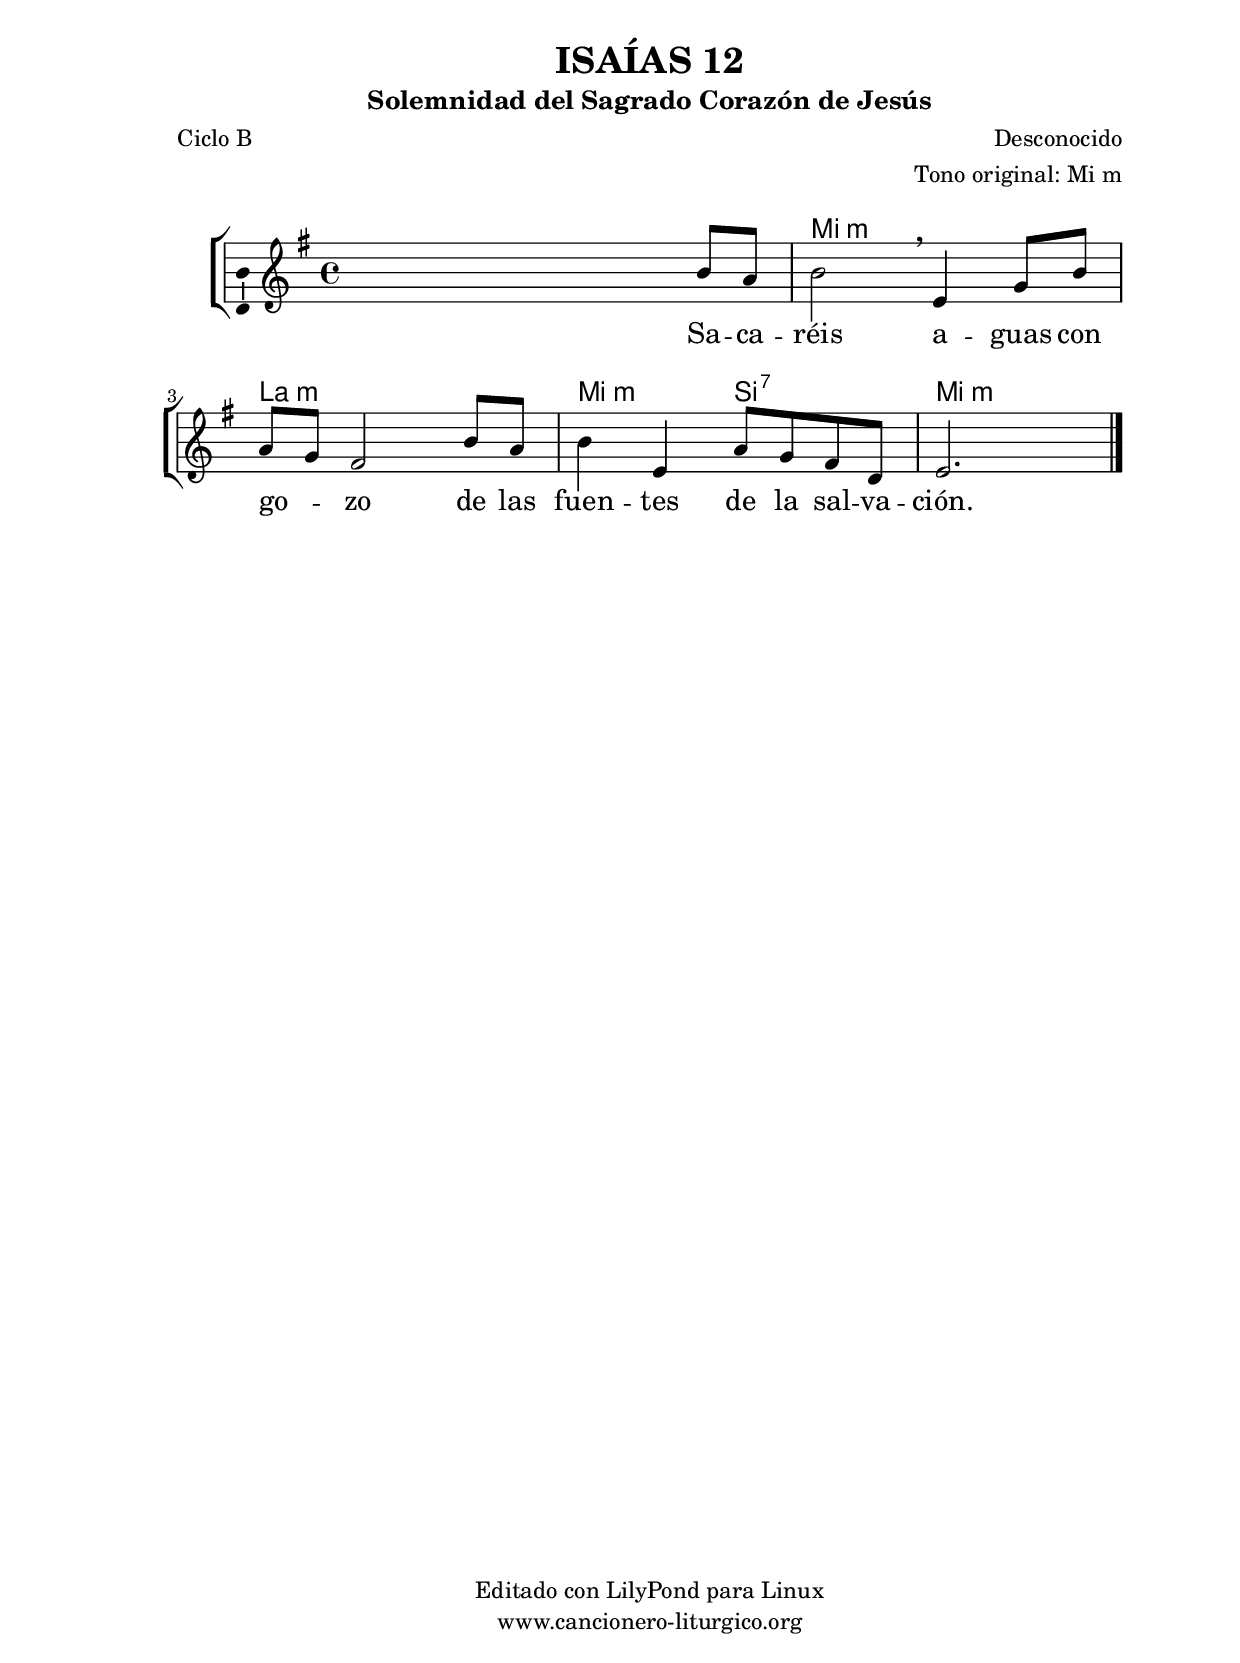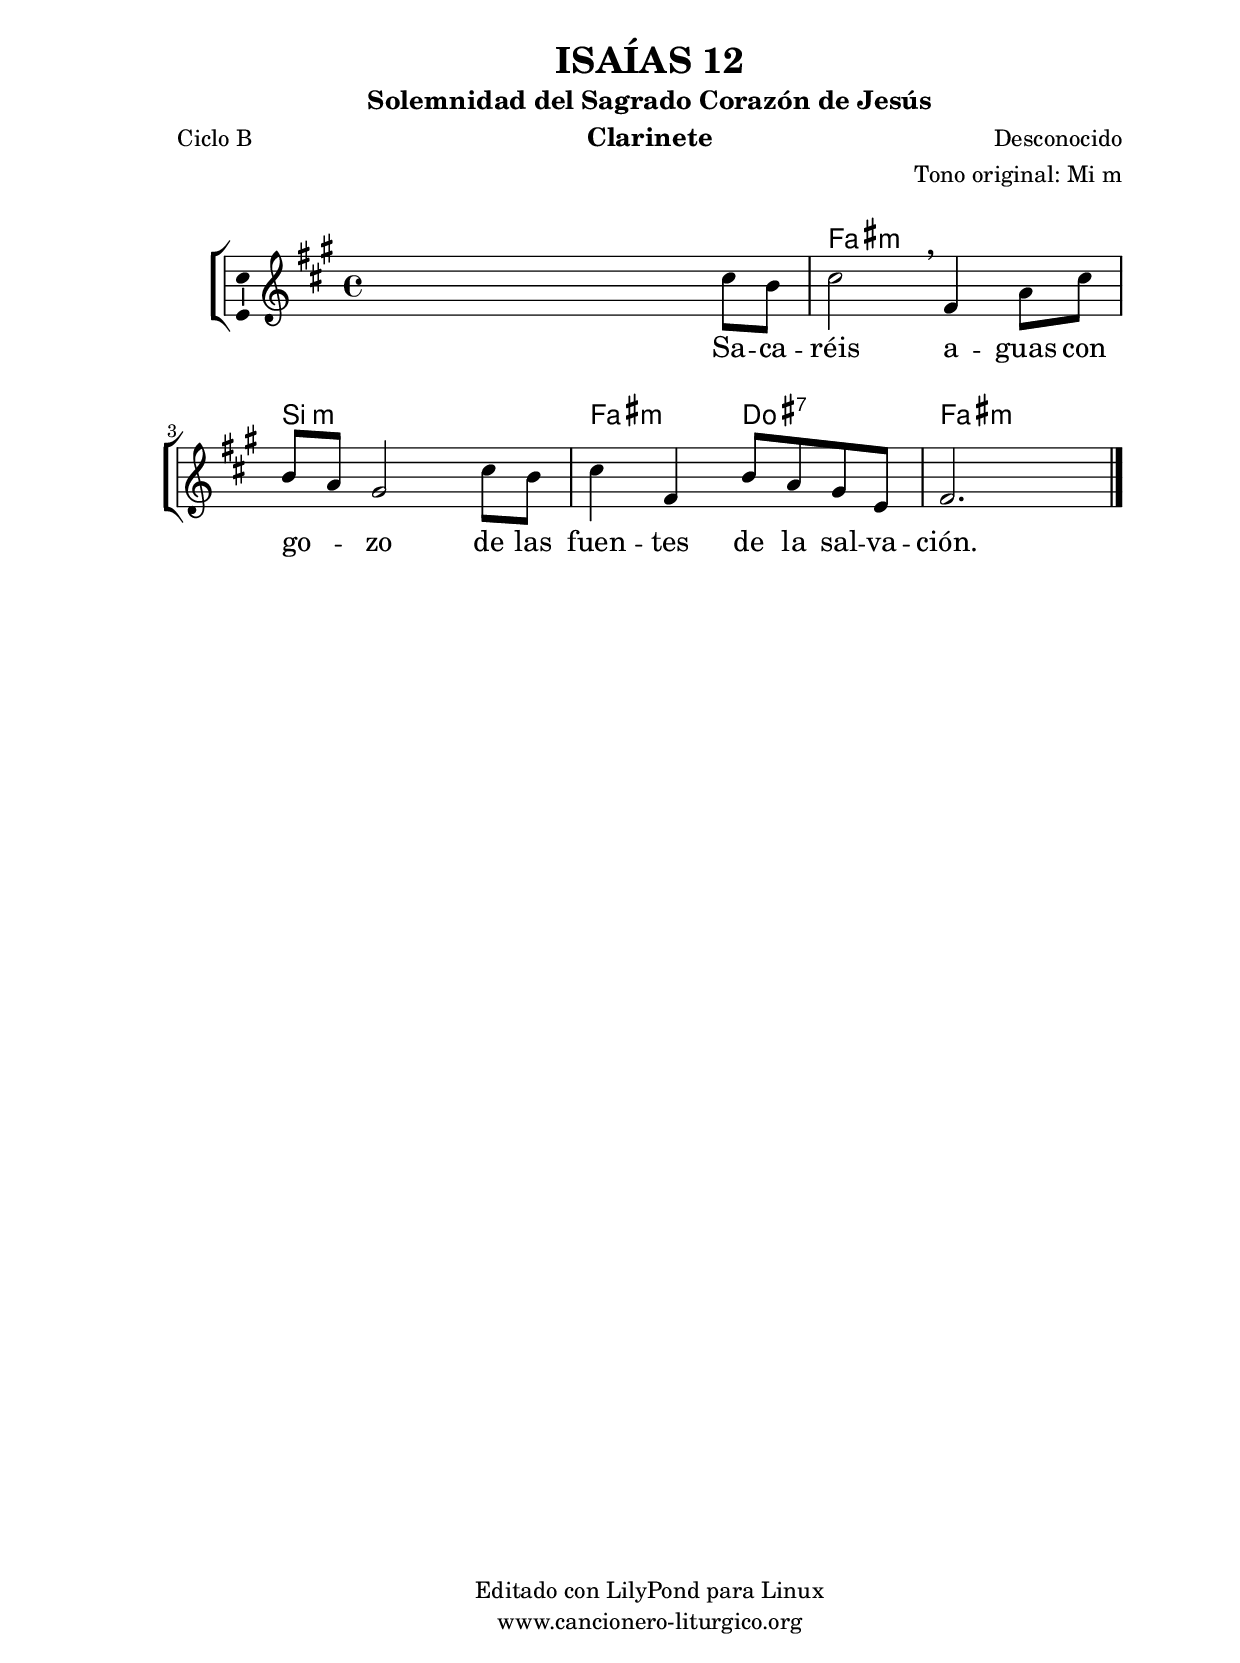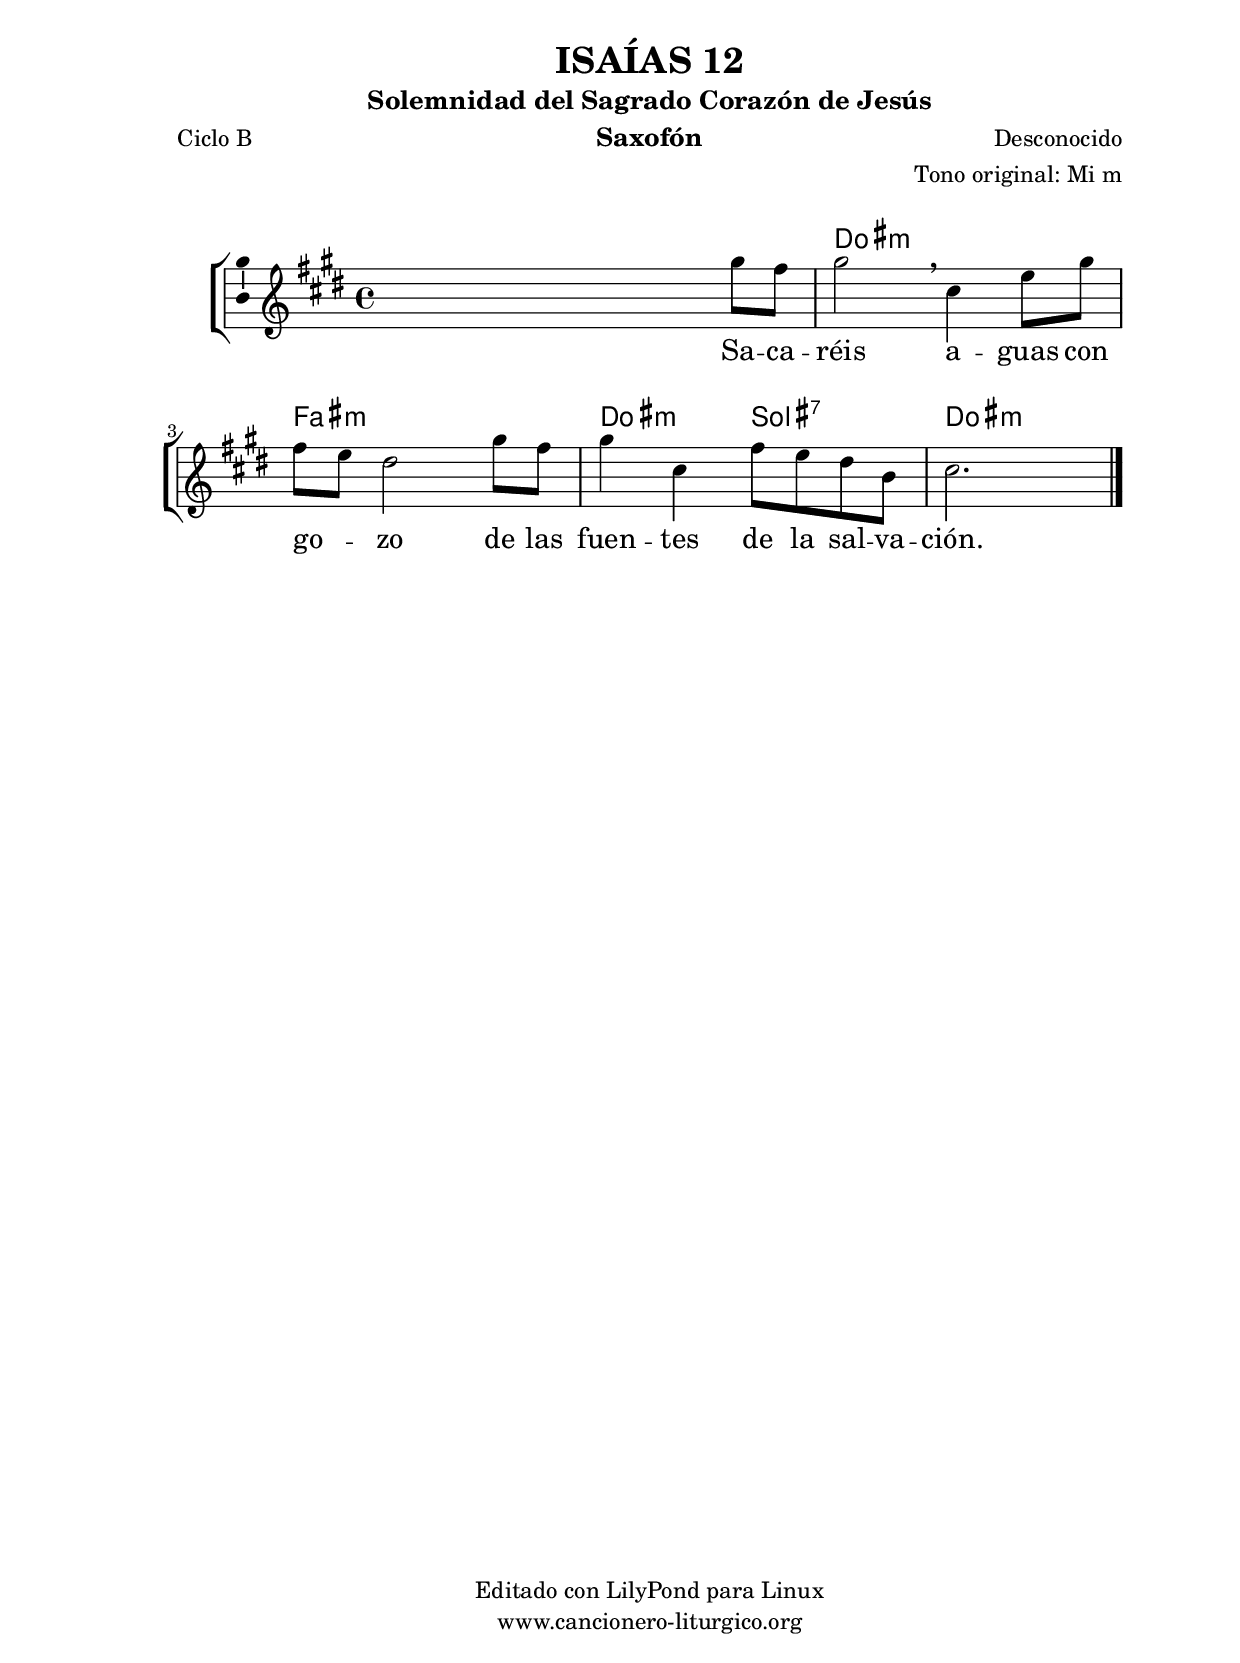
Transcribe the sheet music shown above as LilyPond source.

%
%para convertir .midi en .wav:
%timidity filename.midi -Ow -o finename.wav
%
%
%Para convertir de .wav a .mp3:
%lame -h -m j filename.wav
%
%
%para escuchar el midi:
%timidity nombrefichero.midi
%


%versión de lilypond para la que se ha escrito esta partitura:
\version "2.16.0"

	%Tamaño papel
	#(set-default-paper-size "a4")
	%Tamaño partitura
	#(set-global-staff-size 20)
	%No responde al pulsar sobre una nota
	#(ly:set-option 'point-and-click #f)

%parámetros del encabezamiento:
\header {
	title = "ISAÍAS 12"
	subtitle = "Solemnidad del Sagrado Corazón de Jesús"
	composer = "Desconocido"
	poet = "Ciclo B"
	meter = ""
	arranger = "Tono original: Mi m"
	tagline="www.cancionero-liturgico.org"
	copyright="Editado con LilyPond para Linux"
	}

%parámetros asociados al papel:
\paper  {
	oddHeaderMarkup = \markup {\fill-line { \on-the-fly #not-first-page \fromproperty #'header:title \on-the-fly #not-first-page \fromproperty #'header:composer }}
	evenHeaderMarkup = \markup {\fill-line { \fromproperty #'header:composer \fromproperty #'header:title }}
	#(set-paper-size "a4")
	print-page-number = ##f
	first-page-number = 1
	print-first-page-number = ##f
%	head-separation = 3.0 \cm
	top-margin = 2.0 \cm
	bottom-margin = 0.5\cm
%%%	bottom-margin = -1.0\cm
	left-margin = 3.0 \cm
	line-width = 16.0 \cm 
	indent = 8\mm
	interscoreline = 2.\mm
	between-system-space = 15\mm
%	para que las partituras no llenen la hoja:
	ragged-bottom = ##t
%	idem para la última hoja:
	ragged-last-bottom = ##f
%	para que las partituras llenen el ancho del papel:
	ragged-last = ##f
	after-title-space = 2.5 \cm
%page-count=1
system-count=2

	%Flexible Vertical Spacing
%	markup-markup-spacing =
%	#'((basic-distance . 15) (minimum-distance . 15) (padding . 3))
	markup-system-spacing =
	#'((basic-distance . 15) (minimum-distance . 15) (padding . 3))
	system-system-spacing =
	#'((basic-distance . 15) (minimum-distance . 15) (padding . 3))
	score-system-spacing =
	#'((basic-distance . 15) (minimum-distance . 15) (padding . 5))
%	top-system-spacing = % header
%	#'((basic-distance . 8) (minimum-distance . 0) (padding . 3))
%	top-markup-spacing =
%	#'((basic-distance . 20) (minimum-distance . 20) (padding . 3))
	last-bottom-spacing = % footer
	#'((basic-distance . 5) (minimum-distance . 5) (padding . 3))
%	score-markup-spacing =
%	#'((basic-distance . 16) (minimum-distance . 13) (padding . 3))

	}


%parámetros que afectan a toda la partitura:
global =  {
	%clave de sol (G):
	\clef G
	%armadura:
%	\transpose f g
	\key e \minor
	\tempo 4=100
	\set Score.tempoHideNote = ##t
	}


acordes = {
	\italianChords
	\chordmode {
%	\transpose c d
{

s1
e1:m a:m e2:m b:7 e1:m

	}
	}
}

melodia = 
%	\transpose f g
{
	\relative c''{

\time 4/4
s2 s4 b8 a
b2 \breathe e,4 g8 b
a8 g fis2 b8 a
b4 e, a8 g fis d
e2. s4

	\bar "|."
	}
	}


texto = \lyricmode {
Sa -- ca -- réis a -- guas con go -- _ zo
de las fuen -- tes de la sal -- va -- ción.
	}


acordesStaff = \context ChordNames = acordesStaff <<
	\set chordChanges = ##t
	\acordes
	>>


vozStaff = \context Voice = vozStaff
\with {\consists "Ambitus_engraver"}
<<
%	\set Staff.instrumentName = ""
%	\set Staff.shortInstrumentName = ""
%	\set Staff.midiInstrument = #"clarinet"
%	\set Staff.midiInstrument = #"cello"
%	\set Staff.midiInstrument = #"flute"
	\set Staff.midiInstrument = #"electric guitar (jazz)"
%	\set Staff.midiInstrument = #"english horn"
%	\set Staff.midiInstrument = #"violin"
%	\set Staff.midiInstrument = #"glockenspiel"
	\set Staff.midiMinimumVolume = #0.7
	\set Staff.midiMaximumVolume = #0.9
	\global
	\melodia
	>>


textoStaff = \context Lyrics = textoStaff <<
	\lyricsto vozStaff \texto
	>>

\book {
	\score {
		\context ChoirStaff {
			\override StaffGroup.SystemStartBracket #'collapse-height = #1
			\override Score.SystemStartBar #'collapse-height = #1
			<<
			\acordesStaff
			\vozStaff
			\textoStaff
			>>
			}
		\layout {
	    		\context {
				\Lyrics
				\override LyricText #'font-size = #2
				}
	   		 \context {
				\Score
				%fontSize = #3
				\override StaffSymbol #'staff-space = #(magstep +3)
				%\override Beam #'thickness = #0.55
				%\override SpacingSpanner #'spacing-increment = #1.0
				%\override Slur #'height-limit = #1.5
				}
			}
		}
	\score {
		\unfoldRepeats
		\context ChoirStaff {
			<<
			\acordesStaff
			\vozStaff
			>>
			}
		\midi {
	  		\context {
	  			\Score
				tempoWholesPerMinute = #(ly:make-moment 70 4)
				}
			}
		}
	}

%Partitura para clarinete
#(define output-suffix "C")
\book {
	\header{
		instrument = "Clarinete"
		}
	\score {
		\context ChoirStaff {
			\override StaffGroup.SystemStartBracket #'collapse-height = #1
			\override Score.SystemStartBar #'collapse-height = #1
\transpose c d
			<<
			\acordesStaff
			\vozStaff
			\textoStaff
			>>
			}
		\layout {
	    		\context {
				\Lyrics
				\override LyricText #'font-size = #2
				}
	   		 \context {
				\Score
				%fontSize = #3
				\override StaffSymbol #'staff-space = #(magstep +3)
				%\override Beam #'thickness = #0.55
				%\override SpacingSpanner #'spacing-increment = #1.0
				%\override Slur #'height-limit = #1.5
				}
			}
		}
	}

%Partitura para saxofón
#(define output-suffix "S")
\book {
	\header{
		instrument = "Saxofón"
		}
	\score {
		\context ChoirStaff {
			\override StaffGroup.SystemStartBracket #'collapse-height = #1
			\override Score.SystemStartBar #'collapse-height = #1
\transpose c a
			<<
			\acordesStaff
			\vozStaff
			\textoStaff
			>>
			}
		\layout {
	    		\context {
				\Lyrics
				\override LyricText #'font-size = #2
				}
	   		 \context {
				\Score
				%fontSize = #3
				\override StaffSymbol #'staff-space = #(magstep +3)
				%\override Beam #'thickness = #0.55
				%\override SpacingSpanner #'spacing-increment = #1.0
				%\override Slur #'height-limit = #1.5
				}
			}
		}
	}

